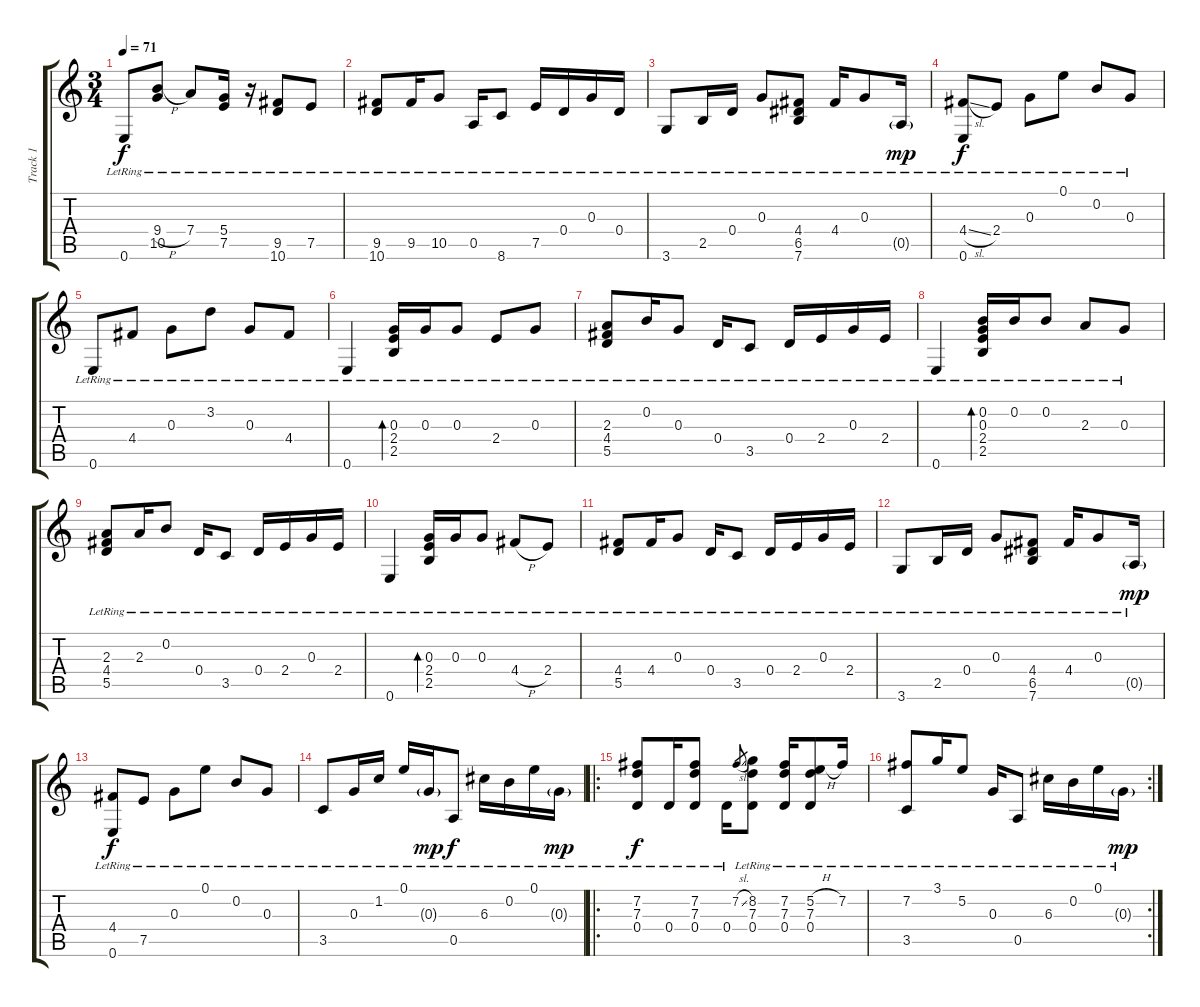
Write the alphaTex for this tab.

\track ("Track 1" "Track 1") {instrument acousticguitarsteel}
\staff {score tabs}
\tuning (E4 B3 G3 D3 A2 E2) {hide}
\ts (3 4)
\tempo 71
\clef g2
\ks c
0.6{lr}.8{dy f} (9.4{h lr} 10.5{lr}).8 7.4{lr}.8 (5.4{lr} 7.5{lr}).16 r.16 (9.5{lr} 10.6{lr}).8 7.5{lr}.8 |
(9.5{lr} 10.6{lr}).8 9.5{lr}.16 10.5{lr}.8 0.5{lr}.16 8.6{lr}.8 7.5{lr}.16 0.4{lr}.16 0.3{lr}.16 0.4{lr}.16 |
3.6{lr}.8 2.5{lr}.16 0.4{lr}.16 0.3{lr}.8 (4.4{lr} 6.5{lr} 7.6{lr}).8 4.4{lr}.16 0.3{lr}.8 0.5{g lr}.16{dy mp} |
(4.4{sl lr} 0.6{lr}).8{dy f} 2.4{lr}.8 0.3{lr}.8 0.1{lr}.8 0.2{lr}.8 0.3{lr}.8 |
0.6{lr}.8 4.4{lr}.8 0.3{lr}.8 3.2{lr}.8 0.3{lr}.8 4.4{lr}.8 |
0.6{lr}.4 (0.3{lr} 2.4{lr} 2.5{lr}).16{bd 60} 0.3{lr}.16 0.3{lr}.8 2.4{lr}.8 0.3{lr}.8 |
(2.3{lr} 4.4{lr} 5.5{lr}).8 0.2{lr}.16 0.3{lr}.8 0.4{lr}.16 3.5{lr}.8 0.4{lr}.16 2.4{lr}.16 0.3{lr}.16 2.4{lr}.16 |
0.6{lr}.4 (0.2{lr} 0.3{lr} 2.4{lr} 2.5{lr}).16{bd 60} 0.2{lr}.16 0.2{lr}.8 2.3{lr}.8 0.3{lr}.8 |
(2.3{lr} 4.4{lr} 5.5{lr}).8 2.3{lr}.16 0.2{lr}.8 0.4{lr}.16 3.5{lr}.8 0.4{lr}.16 2.4{lr}.16 0.3{lr}.16 2.4{lr}.16 |
0.6{lr}.4 (0.3{lr} 2.4{lr} 2.5{lr}).16{bd 60} 0.3{lr}.16 0.3{lr}.8 4.4{h lr}.8 2.4{lr}.8 |
(4.4{lr} 5.5{lr}).8 4.4{lr}.16 0.3{lr}.8 0.4{lr}.16 3.5{lr}.8 0.4{lr}.16 2.4{lr}.16 0.3{lr}.16 2.4{lr}.16 |
3.6{lr}.8 2.5{lr}.16 0.4{lr}.16 0.3{lr}.8 (4.4{lr} 6.5{lr} 7.6{lr}).8 4.4{lr}.16 0.3{lr}.8 0.5{g lr}.16{dy mp} |
(4.4{lr} 0.6{lr}).8{dy f} 7.5{lr}.8 0.3{lr}.8 0.1{lr}.8 0.2{lr}.8 0.3{lr}.8 |
3.5{lr}.8 0.3{lr}.16 1.2{lr}.16 0.1{lr}.16 0.3{g lr}.16{dy mp} 0.5{lr}.8{dy f} 6.3{lr}.16 0.2{lr}.16 0.1{lr}.16 0.3{g lr}.16{dy mp} |
\ro
(7.2{lr} 7.3{lr} 0.4{lr}).8{dy f} 0.4{lr}.16 (7.2{lr} 7.3{lr} 0.4{lr}).8 0.4{lr}.16 7.2{sl}.8{gr} (8.2{lr} 7.3{lr} 0.4{lr}).8 (7.2{lr} 7.3{lr} 0.4{lr}).16 (5.2{h lr} 7.3{lr} 0.4{lr}).8 7.2{lr}.16 |
\rc 2
(7.2{lr} 3.5{lr}).8 3.1{lr}.16 5.2{lr}.8 0.3{lr}.16 0.5{lr}.8 6.3{lr}.16 0.2{lr}.16 0.1{lr}.16 0.3{g lr}.16{dy mp}
